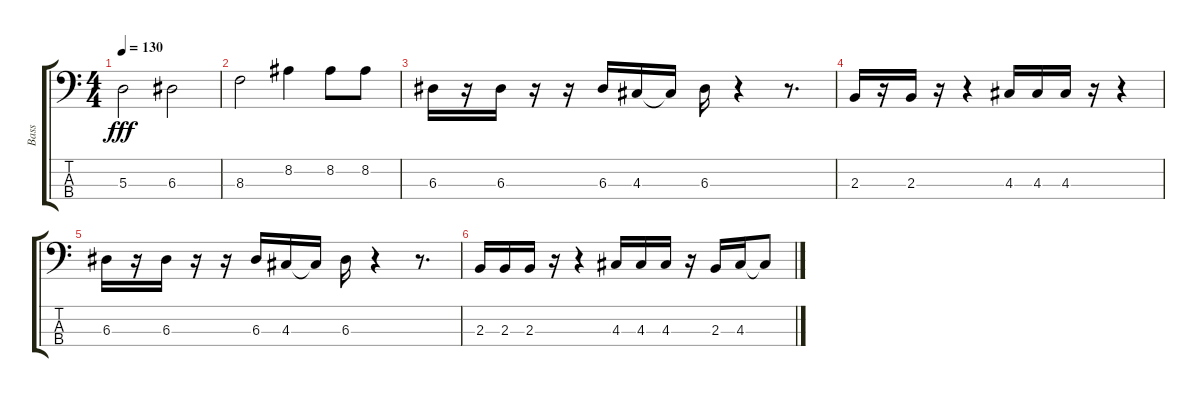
\track ("Bass" "Bass") {instrument electricbassfinger}
\staff {score tabs}
\tuning (G2 D2 A1 E1) {hide}
\ts (4 4)
\tempo 130
\clef f4
\ks c
5.3.2{dy fff} 6.3.2 |
8.3.2 8.2.4 8.2.8 8.2.8 |
6.3.16 r.16 6.3.16 r.16 r.16 6.3.16 4.3.16 4.3{t}.16 6.3.16 r.4 r.8{d} |
2.3.16 r.16 2.3.16 r.16 r.4 4.3.16 4.3.16 4.3.16 r.16 r.4 |
6.3.16 r.16 6.3.16 r.16 r.16 6.3.16 4.3.16 4.3{t}.16 6.3.16 r.4 r.8{d} |
2.3.16 2.3.16 2.3.16 r.16 r.4 4.3.16 4.3.16 4.3.16 r.16 2.3.16 4.3.16 4.3{t}.8
